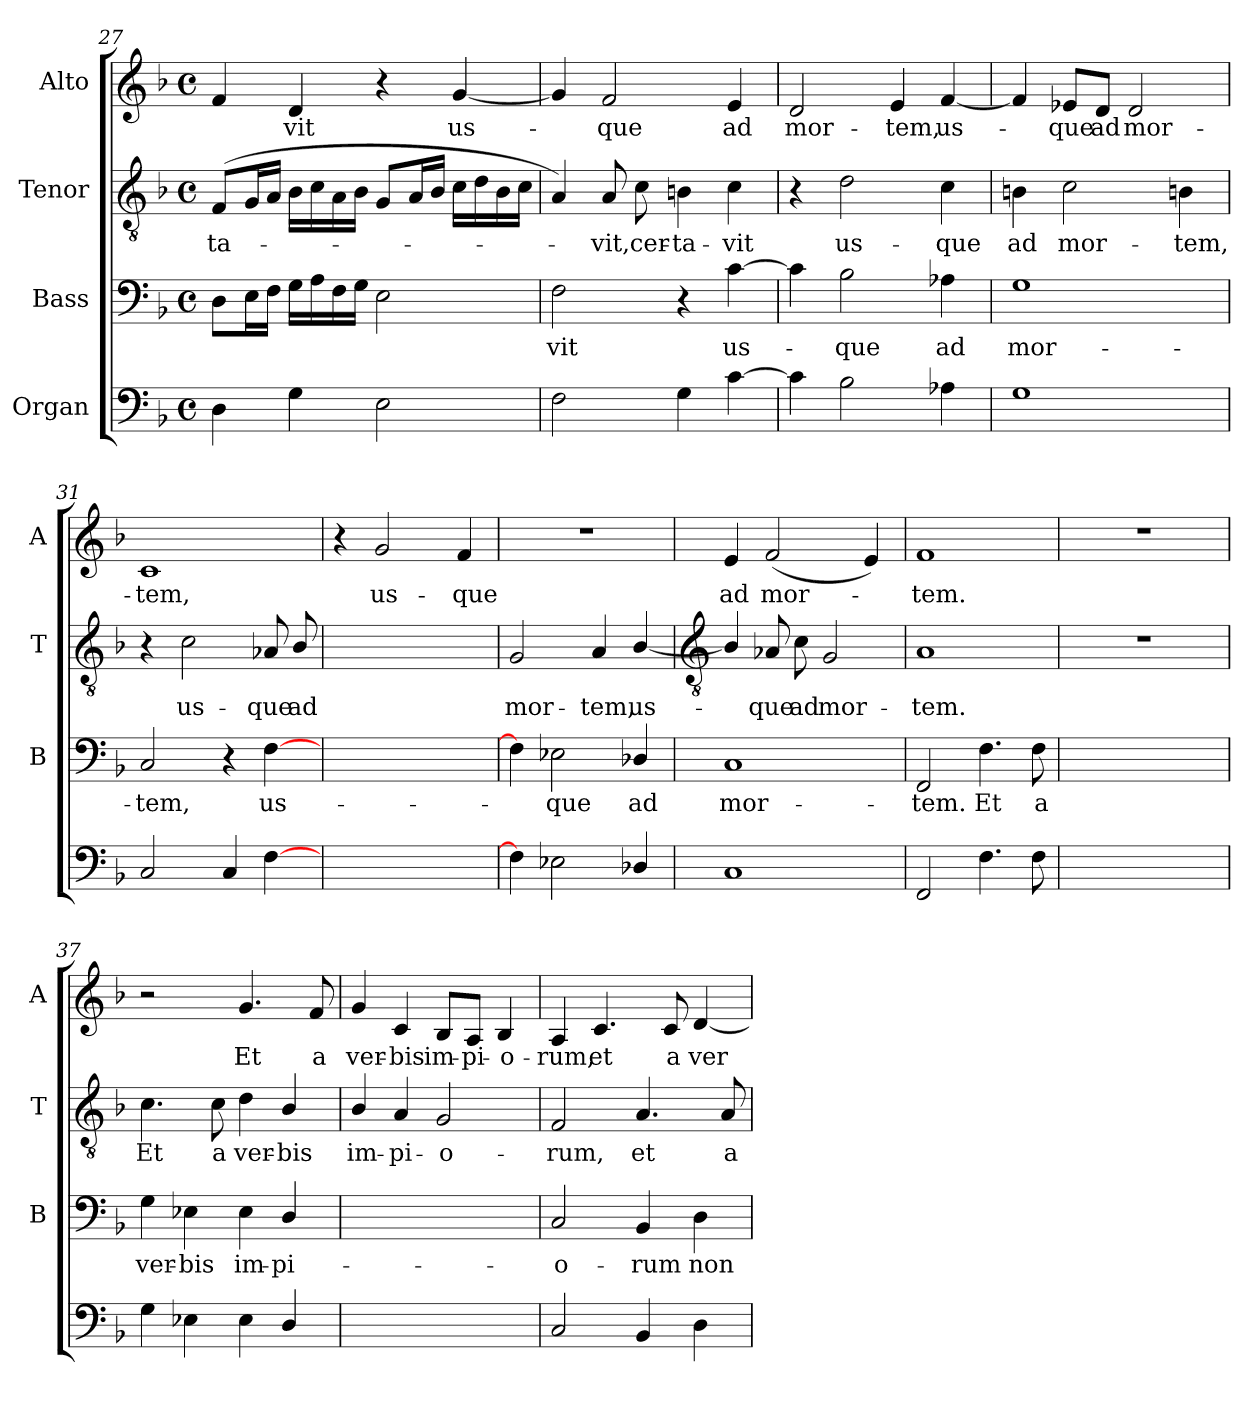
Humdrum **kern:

**kern	**kern	**text	**kern	**text	**kern	**text
*part4	*part3	*part3	*part2	*part2	*part1	*part1
*staff4	*staff3	*staff3	*staff2	*staff2	*staff1	*staff1
*I"Organ	*I"Bass	*	*I"Tenor	*	*I"Alto	*
*	*I'B	*	*I'T	*	*I'A	*
!!LO:LB:g=z
*clefF4	*clefF4	*	*clefGv2	*	*clefG2	*
*k[b-]	*k[b-]	*	*k[b-]	*	*k[b-]	*
*F:	*F:	*	*F:	*	*F:	*
*M4/4	*M4/4	*	*M4/4	*	*M4/4	*
*met(c)	*met(c)	*	*met(c)	*	*met(c)	*
=27	=27	=27	=27	=27	=27	=27
!	!	!	!	!LO:LY:b	!	!
4D	8DL	.	(<8FL	-ta-	4f	.
.	16EL	.	16GL	.	.	.
.	16FJJ	.	16AJJ	.	.	.
!	!	!	!	!	!	!LO:LY:b
4G	16GLL	.	16B-LL	.	4d	vit
.	16A	.	16c	.	.	.
.	16F	.	16A	.	.	.
.	16GJJ	.	16B-JJ	.	.	.
2E	2E	.	8GL	.	4r	.
.	.	.	16AL	.	.	.
.	.	.	16B-JJ	.	.	.
!	!	!	!	!	!	!LO:LY:b
.	.	.	16cLL	.	[4g	us-
.	.	.	16d	.	.	.
.	.	.	16B-	.	.	.
.	.	.	16cJJ	.	.	.
=28	=28	=28	=28	=28	=28	=28
!	!	!LO:LY:b	!	!	!	!
2F	2F	vit	4A)	.	4g]	.
!	!	!	!	!LO:LY:b	!	!LO:LY:b
.	.	.	8A	vit,	2f	que
!	!	!	!	!LO:LY:b	!	!
.	.	.	8c	cer-	.	.
!	!	!	!	!LO:LY:b	!	!
4G	4r	.	4Bn	-ta-	.	.
!	!	!LO:LY:b	!	!LO:LY:b	!	!LO:LY:b
[4c	[4c	us-	4c	-vit	4e	ad
=29	=29	=29	=29	=29	=29	=29
!	!	!	!	!	!	!LO:LY:b
4c]	4c]	.	4r	.	2d	mor-
!	!	!LO:LY:b	!	!LO:LY:b	!	!
2B-	2B-	que	2d	us-	.	.
!	!	!	!	!	!	!LO:LY:b
.	.	.	.	.	4e	-tem,
!	!	!LO:LY:b	!	!LO:LY:b	!	!LO:LY:b
4A-X	4A-X	ad	4c	-que	[4f	us-
=30	=30	=30	=30	=30	=30	=30
!	!	!LO:LY:b	!	!LO:LY:b	!	!
1G	1G	mor-	4Bn	ad	4f]	.
!	!	!	!	!LO:LY:b	!	!LO:LY:b
.	.	.	2c	mor-	8e-X/L	que
!	!	!	!	!	!	!LO:LY:b
.	.	.	.	.	8d/J	ad
!	!	!	!	!	!	!LO:LY:b
.	.	.	.	.	2d	mor-
!	!	!	!	!LO:LY:b	!	!
.	.	.	4Bn	-tem,	.	.
=31	=31	=31	=31	=31	=31	=31
!	!	!LO:LY:b	!	!	!	!LO:LY:b
2C	2C	-tem,	4r	.	1c	-tem,
!	!	!	!	!LO:LY:b	!	!
.	.	.	2c	us-	.	.
4C	4r	.	.	.	.	.
!	!	!LO:LY:b	!	!LO:LY:b	!	!
[4F	[4F	us-	8A-X	-que	.	.
!	!	!	!	!LO:LY:b	!	!
.	.	.	8B-/	ad	.	.
=32	=32	=32	=32	=32	=32	=32
4ryy	4ryy	.	4ryy	.	4r	.
!	!	!	!	!	!	!LO:LY:b
4ryy	4ryy	.	4ryy	.	2g	us-
4ryy	4ryy	.	4ryy	.	.	.
!	!	!	!	!	!	!LO:LY:b
4ryy	4ryy	.	4ryy	.	4f	-que
=33	=33	=33	=33	=33	=33	=33
!	!	!	!	!LO:LY:b	!	!
4F]	4F]	.	2G	mor-	1r	.
!	!	!LO:LY:b	!	!	!	!
2E-X	2E-X	que	.	.	.	.
!	!	!	!	!LO:LY:b	!	!
.	.	.	4A	-tem,	.	.
!	!	!LO:LY:b	!	!LO:LY:b	!	!
4D-X/	4D-X/	ad	[4B-/	us-	.	.
!!LO:LB:g=z
=34	=34	=34	=34	=34	=34	=34
*	*	*	*clefGv2	*	*	*
!	!	!LO:LY:b	!	!	!	!LO:LY:b
1C	1C	mor-	4B-/]	.	4e	ad
!	!	!	!	!LO:LY:b	!	!LO:LY:b
.	.	.	8A-X	que	(<2f	mor-
!	!	!	!	!LO:LY:b	!	!
.	.	.	8c	ad	.	.
!	!	!	!	!LO:LY:b	!	!
.	.	.	2G	mor-	.	.
.	.	.	.	.	4e)	.
=35	=35	=35	=35	=35	=35	=35
!	!	!LO:LY:b	!	!LO:LY:b	!	!LO:LY:b
2FF	2FF	-tem.	1A	-tem.	1f	tem.
!	!	!LO:LY:b	!	!	!	!
4.F	4.F	Et	.	.	.	.
!	!	!LO:LY:b	!	!	!	!
8F	8F	a	.	.	.	.
=36	=36	=36	=36	=36	=36	=36
4ryy	4ryy	.	1r	.	1r	.
4ryy	4ryy	.	.	.	.	.
4ryy	4ryy	.	.	.	.	.
4ryy	4ryy	.	.	.	.	.
=37	=37	=37	=37	=37	=37	=37
!	!	!LO:LY:b	!	!LO:LY:b	!	!
4G	4G	ver-	4.c	Et	2r	.
!	!	!LO:LY:b	!	!	!	!
4E-X	4E-X	-bis	.	.	.	.
!	!	!	!	!LO:LY:b	!	!
.	.	.	8c	a	.	.
!	!	!LO:LY:b	!	!LO:LY:b	!	!LO:LY:b
4E-	4E-	im-	4d	ver-	4.g	Et
!	!	!LO:LY:b	!	!LO:LY:b	!	!
4D/	4D/	-pi-	4B-/	-bis	.	.
!	!	!	!	!	!	!LO:LY:b
.	.	.	.	.	8f	a
=38	=38	=38	=38	=38	=38	=38
!	!	!	!	!LO:LY:b	!	!LO:LY:b
4ryy	4ryy	.	4B-/	im-	4g	ver-
!	!	!	!	!LO:LY:b	!	!LO:LY:b
4ryy	4ryy	.	4A	-pi-	4c	-bis
!	!	!	!	!LO:LY:b	!	!LO:LY:b
4ryy	4ryy	.	2G	-o-	8B-/L	im-
!	!	!	!	!	!	!LO:LY:b
.	.	.	.	.	8A/J	-pi-
!	!	!	!	!	!	!LO:LY:b
4ryy	4ryy	.	.	.	4B-	-o-
=39	=39	=39	=39	=39	=39	=39
!	!	!LO:LY:b	!	!LO:LY:b	!	!LO:LY:b
2C	2C	-o-	2F	-rum,	4A	-rum,
!	!	!	!	!	!	!LO:LY:b
.	.	.	.	.	4.c	et
!	!	!LO:LY:b	!	!LO:LY:b	!	!
4BB-	4BB-	-rum	4.A	et	.	.
!	!	!	!	!	!	!LO:LY:b
.	.	.	.	.	8c	a
!	!	!LO:LY:b	!	!	!	!LO:LY:b
4D	4D	non	.	.	[4d	ver-
!	!	!	!	!LO:LY:b	!	!
.	.	.	8A	a	.	.
=	=	=	=	=	=	=
*-	*-	*-	*-	*-	*-	*-
